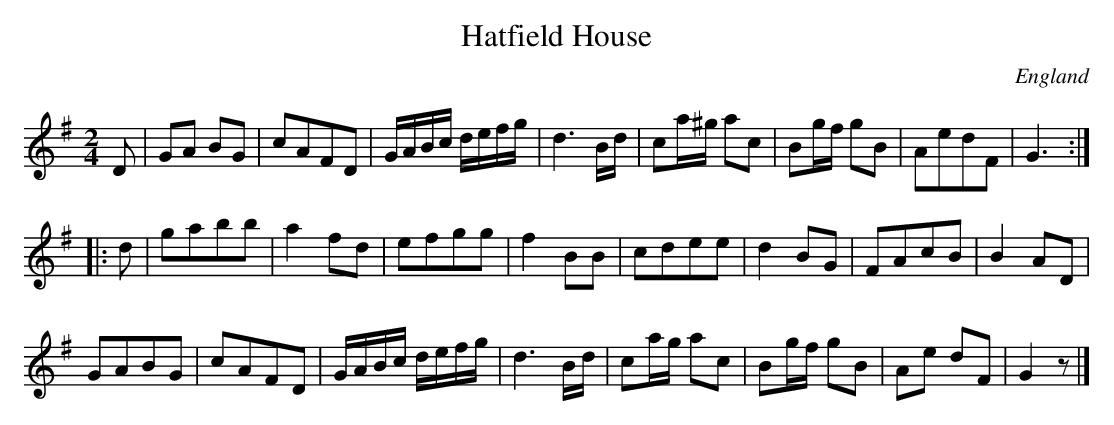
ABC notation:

X:1
T:Hatfield House
L:1/8
M:2/4
O:England
K:G
D |\
GA     BG | cAFD     | G/A/B/c/ d/e/f/g/ | d3 B/d/ |\
ca/^g/ ac | Bg/f/ gB | AedF              | G3 ::
d |\
gabb     | a2 fd    | efgg              | f2BB | \
cdee     | d2 BG    | FAcB              | B2AD |
GABG     | cAFD     | G/A/B/c/ d/e/f/g/ | d3 B/d/ |\
ca/g/ ac | Bg/f/ gB | Ae dF             | G2z |]
